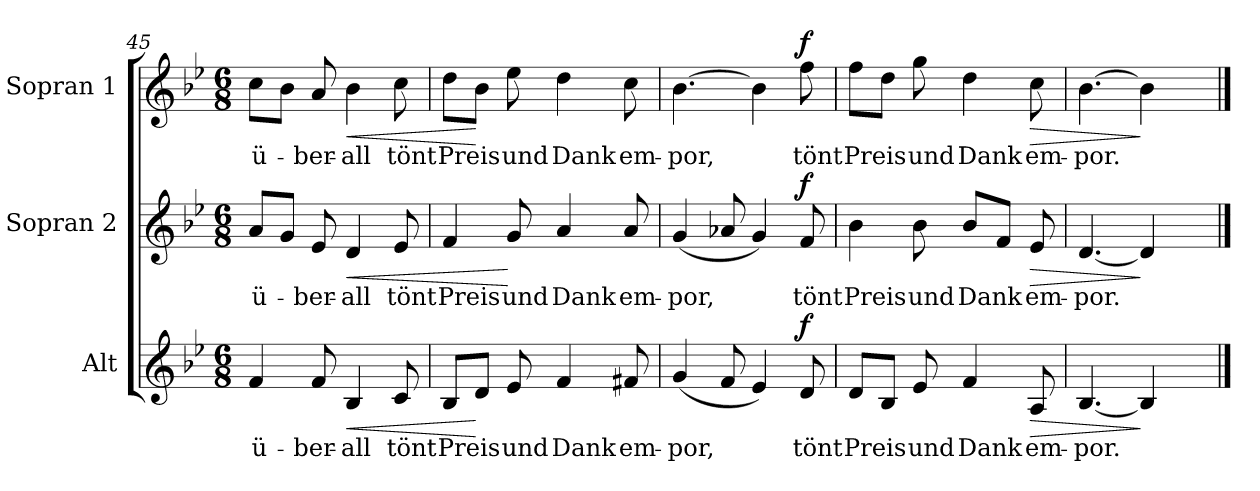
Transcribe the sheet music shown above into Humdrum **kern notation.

**kern	**text	**dynam	**kern	**text	**dynam	**kern	**text	**dynam
*part3	*part3	*part3	*part2	*part2	*part2	*part1	*part1	*part1
*staff3	*staff3	*staff3	*staff2	*staff2	*staff2	*staff1	*staff1	*staff1
*I"Alt	*	*	*I"Sopran 2	*	*	*I"Sopran 1	*	*
!!LO:LB:g=z
*clefG2	*	*	*clefG2	*	*	*clefG2	*	*
*k[b-e-]	*	*	*k[b-e-]	*	*	*k[b-e-]	*	*
*B-:	*	*	*B-:	*	*	*B-:	*	*
*M6/8	*	*	*M6/8	*	*	*M6/8	*	*
=45	=45	=45	=45	=45	=45	=45	=45	=45
!	!LO:LY:b	!	!	!LO:LY:b	!	!	!LO:LY:b	!
4f/	-ü-	.	8a/L	-ü-	.	8cc\L	-ü-	.
.	.	.	8g/J	.	.	8b-\J	.	.
!	!LO:LY:b	!	!	!LO:LY:b	!	!	!LO:LY:b	!
8f/	-ber-	.	8e-/	-ber-	.	8a/	-ber-	.
!	!LO:LY:b	!LO:HP:b	!	!LO:LY:b	!LO:HP:b	!	!LO:LY:b	!LO:HP:b
4B-/	-all	<	4d/	-all	<	4b-\	-all	<
!	!LO:LY:b	!	!	!LO:LY:b	!	!	!LO:LY:b	!
8c/	tönt	.	8e-/	tönt	.	8cc\	tönt	.
=46	=46	=46	=46	=46	=46	=46	=46	=46
!	!LO:LY:b	!	!	!LO:LY:b	!	!	!LO:LY:b	!
8B-/L	Preis	.	4f/	Preis	.	8dd\L	Preis	.
8d/J	.	[	.	.	.	8b-\J	.	[
!	!LO:LY:b	!	!	!LO:LY:b	!	!	!LO:LY:b	!
8e-/	und	.	8g/	und	[	8ee-\	und	.
!	!LO:LY:b	!	!	!LO:LY:b	!	!	!LO:LY:b	!
4f/	Dank	.	4a/	Dank	.	4dd\	Dank	.
!	!LO:LY:b	!	!	!LO:LY:b	!	!	!LO:LY:b	!
8f#X/	em-	.	8a/	em-	.	8cc\	em-	.
=47	=47	=47	=47	=47	=47	=47	=47	=47
!	!LO:LY:b	!	!	!LO:LY:b	!	!	!LO:LY:b	!
(<4g/	-por,	.	(<4g/	-por,	.	[4.b-\	-por,	.
8f/	.	.	8a-X/	.	.	.	.	.
4e-/)	.	.	4g/)	.	.	4b-\]	.	.
!	!LO:LY:b	!LO:DY:a	!	!LO:LY:b	!LO:DY:a	!	!LO:LY:b	!LO:DY:a
8d/	tönt	f	8f/	tönt	f	8ff\	tönt	f
=48	=48	=48	=48	=48	=48	=48	=48	=48
!	!LO:LY:b	!	!	!LO:LY:b	!	!	!LO:LY:b	!
8d/L	Preis	.	4b-\	Preis	.	8ff\L	Preis	.
8B-/J	.	.	.	.	.	8dd\J	.	.
!	!LO:LY:b	!	!	!LO:LY:b	!	!	!LO:LY:b	!
8e-/	und	.	8b-\	und	.	8gg\	und	.
!	!LO:LY:b	!	!	!LO:LY:b	!	!	!LO:LY:b	!
4f/	Dank	.	8b-/L	Dank	.	4dd\	Dank	.
.	.	.	8f/J	.	.	.	.	.
!	!LO:LY:b	!LO:HP:b	!	!LO:LY:b	!LO:HP:b	!	!LO:LY:b	!LO:HP:b
8A/	em-	>	8e-/	em-	>	8cc\	em-	>
=49	=49	=49	=49	=49	=49	=49	=49	=49
!	!LO:LY:b	!	!	!LO:LY:b	!	!	!LO:LY:b	!
[4.B-/	-por.	.	[4.d/	-por.	.	[4.b-\	-por.	.
4B-/]	.	]	4d/]	.	]	4b-\]	.	]
8ryy	.	.	8ryy	.	.	8ryy	.	.
==	==	==	==	==	==	==	==	==
*-	*-	*-	*-	*-	*-	*-	*-	*-
